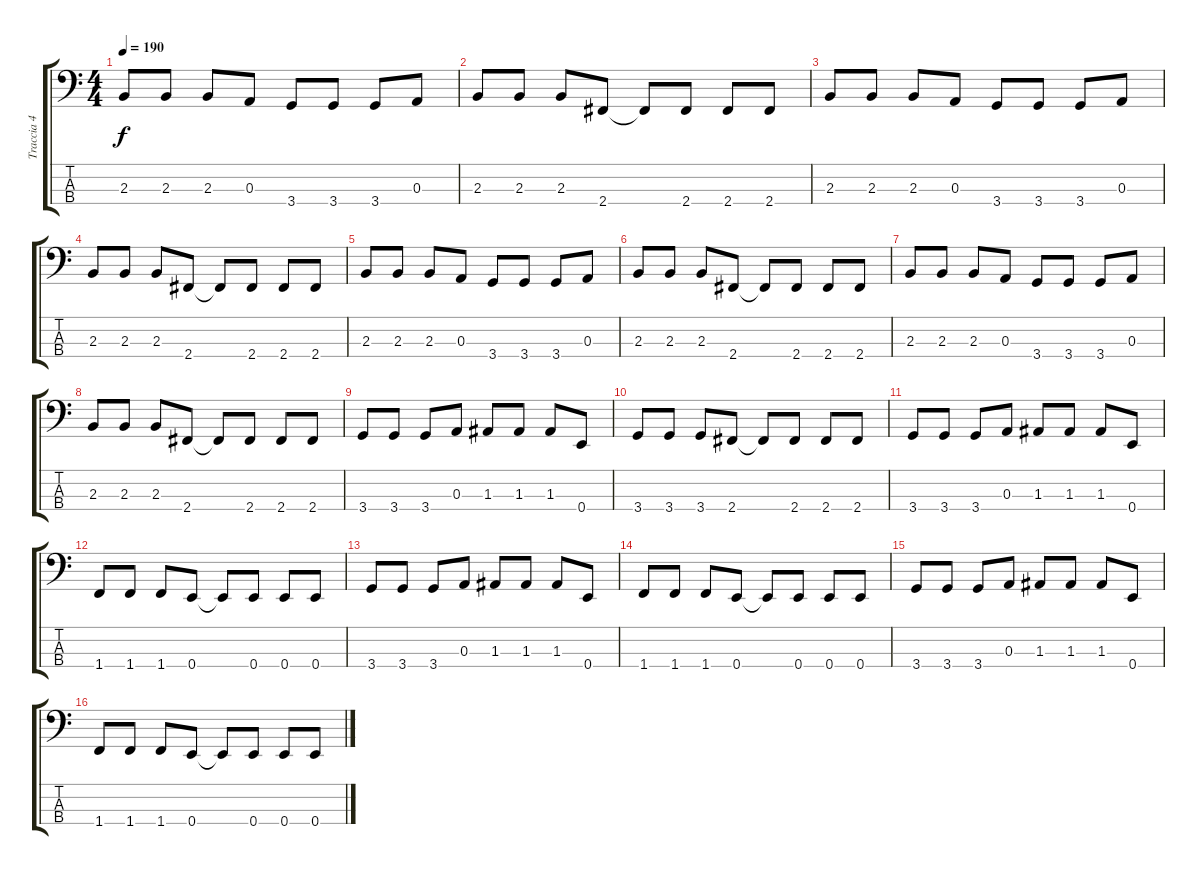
\track ("Traccia 4" "Traccia 4") {instrument electricbasspick}
\staff {score tabs}
\tuning (G2 D2 A1 E1) {hide}
\ts (4 4)
\tempo 190
\clef f4
\ks c
2.3.8{dy f} 2.3.8 2.3.8 0.3.8 3.4.8 3.4.8 3.4.8 0.3.8 |
2.3.8 2.3.8 2.3.8 2.4.8 2.4{t}.8 2.4.8 2.4.8 2.4.8 |
2.3.8 2.3.8 2.3.8 0.3.8 3.4.8 3.4.8 3.4.8 0.3.8 |
2.3.8 2.3.8 2.3.8 2.4.8 2.4{t}.8 2.4.8 2.4.8 2.4.8 |
2.3.8 2.3.8 2.3.8 0.3.8 3.4.8 3.4.8 3.4.8 0.3.8 |
2.3.8 2.3.8 2.3.8 2.4.8 2.4{t}.8 2.4.8 2.4.8 2.4.8 |
2.3.8 2.3.8 2.3.8 0.3.8 3.4.8 3.4.8 3.4.8 0.3.8 |
2.3.8 2.3.8 2.3.8 2.4.8 2.4{t}.8 2.4.8 2.4.8 2.4.8 |
3.4.8 3.4.8 3.4.8 0.3.8 1.3.8 1.3.8 1.3.8 0.4.8 |
3.4.8 3.4.8 3.4.8 2.4.8 2.4{t}.8 2.4.8 2.4.8 2.4.8 |
3.4.8 3.4.8 3.4.8 0.3.8 1.3.8 1.3.8 1.3.8 0.4.8 |
1.4.8 1.4.8 1.4.8 0.4.8 0.4{t}.8 0.4.8 0.4.8 0.4.8 |
3.4.8 3.4.8 3.4.8 0.3.8 1.3.8 1.3.8 1.3.8 0.4.8 |
1.4.8 1.4.8 1.4.8 0.4.8 0.4{t}.8 0.4.8 0.4.8 0.4.8 |
3.4.8 3.4.8 3.4.8 0.3.8 1.3.8 1.3.8 1.3.8 0.4.8 |
1.4.8 1.4.8 1.4.8 0.4.8 0.4{t}.8 0.4.8 0.4.8 0.4.8
